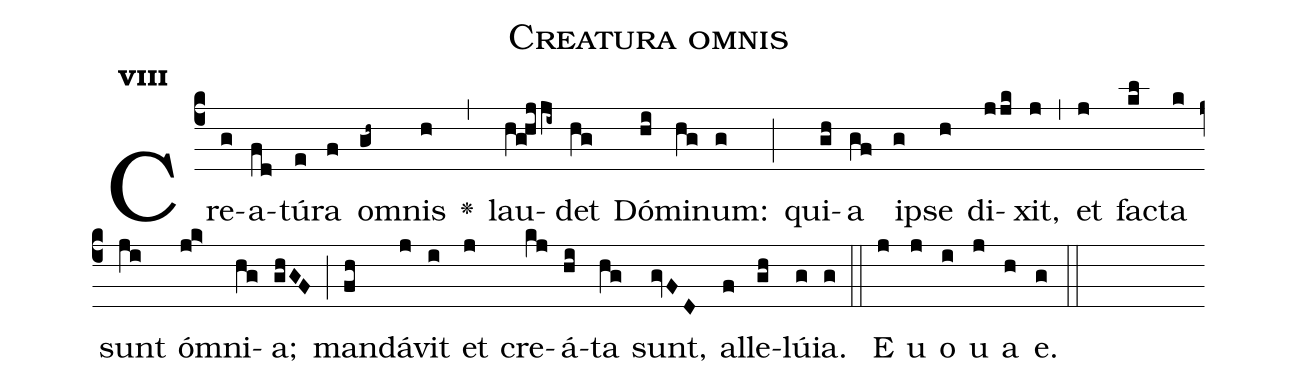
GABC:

name:Creatura omnis;
office-part:Antiphona;
mode:8;
%%
initial-style: 1;
name: Creatura omnis
book: Antiphonae & Responsoria/Tomus II, p. 165;
occasion: Feriis III Usque ad Ascensionem Domini;
office-part: Vesperae Ant 3;
user-notes: ;
commentary: ;
annotation: 8g;
centering-scheme: english;
fontsize: 12;
font: OFLSortsMillGoudy;
height: 11;
width: 4.5;
%%
(c4)Cre(g)a(fd)tú(e)ra(f) om(gh~)nis(h) <v>\greheightstar</v>(,) lau(hg/[-0.3]hjji~)det(hg) Dó(hi)mi(hg)num:(g) (;) qui(gh)a(gf) i(g)pse(h) di(jjk)xit,(j) (,) et(j) fa(kl)cta(k) sunt(ji) óm(jk>)ni(hg)a;(ghGF) (;) man(fh)dá(j)vit(i) et(j) cre(kj)á(hi)ta(hg) sunt,(gvFD) al(f)le(gh)lú(g)ia.(g) (::)
E(j) u(j) o(i) u(j) a(h) e.(g) (::)
